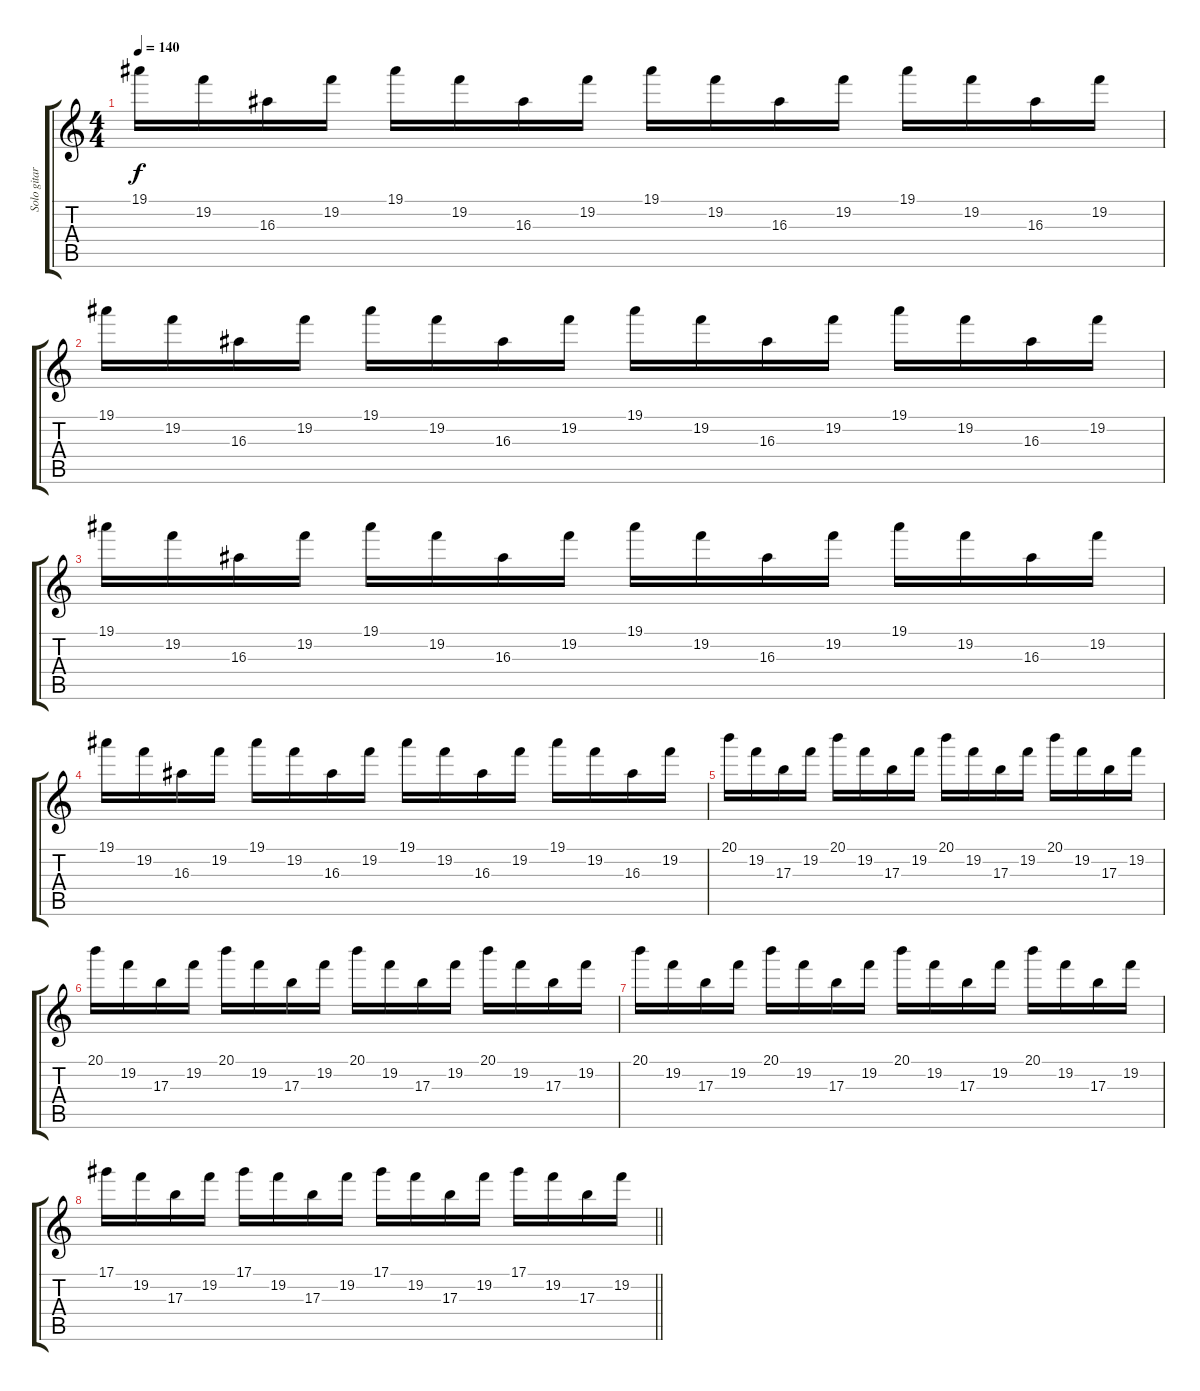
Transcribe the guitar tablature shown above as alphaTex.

\track ("Solo gitara" "Solo gitar") {instrument overdrivenguitar}
\staff {score tabs}
\tuning (Eb4 Bb3 Gb3 Db3 Ab2 Eb2) {hide}
\ts (4 4)
\tempo 140
\clef g2
\ks c
19.1.16{dy f} 19.2.16 16.3.16 19.2.16 19.1.16 19.2.16 16.3.16 19.2.16 19.1.16 19.2.16 16.3.16 19.2.16 19.1.16 19.2.16 16.3.16 19.2.16 |
19.1.16 19.2.16 16.3.16 19.2.16 19.1.16 19.2.16 16.3.16 19.2.16 19.1.16 19.2.16 16.3.16 19.2.16 19.1.16 19.2.16 16.3.16 19.2.16 |
19.1.16 19.2.16 16.3.16 19.2.16 19.1.16 19.2.16 16.3.16 19.2.16 19.1.16 19.2.16 16.3.16 19.2.16 19.1.16 19.2.16 16.3.16 19.2.16 |
19.1.16 19.2.16 16.3.16 19.2.16 19.1.16 19.2.16 16.3.16 19.2.16 19.1.16 19.2.16 16.3.16 19.2.16 19.1.16 19.2.16 16.3.16 19.2.16 |
20.1.16 19.2.16 17.3.16 19.2.16 20.1.16 19.2.16 17.3.16 19.2.16 20.1.16 19.2.16 17.3.16 19.2.16 20.1.16 19.2.16 17.3.16 19.2.16 |
20.1.16 19.2.16 17.3.16 19.2.16 20.1.16 19.2.16 17.3.16 19.2.16 20.1.16 19.2.16 17.3.16 19.2.16 20.1.16 19.2.16 17.3.16 19.2.16 |
20.1.16 19.2.16 17.3.16 19.2.16 20.1.16 19.2.16 17.3.16 19.2.16 20.1.16 19.2.16 17.3.16 19.2.16 20.1.16 19.2.16 17.3.16 19.2.16 |
\barLineRight lightlight
17.1.16 19.2.16 17.3.16 19.2.16 17.1.16 19.2.16 17.3.16 19.2.16 17.1.16 19.2.16 17.3.16 19.2.16 17.1.16 19.2.16 17.3.16 19.2.16
